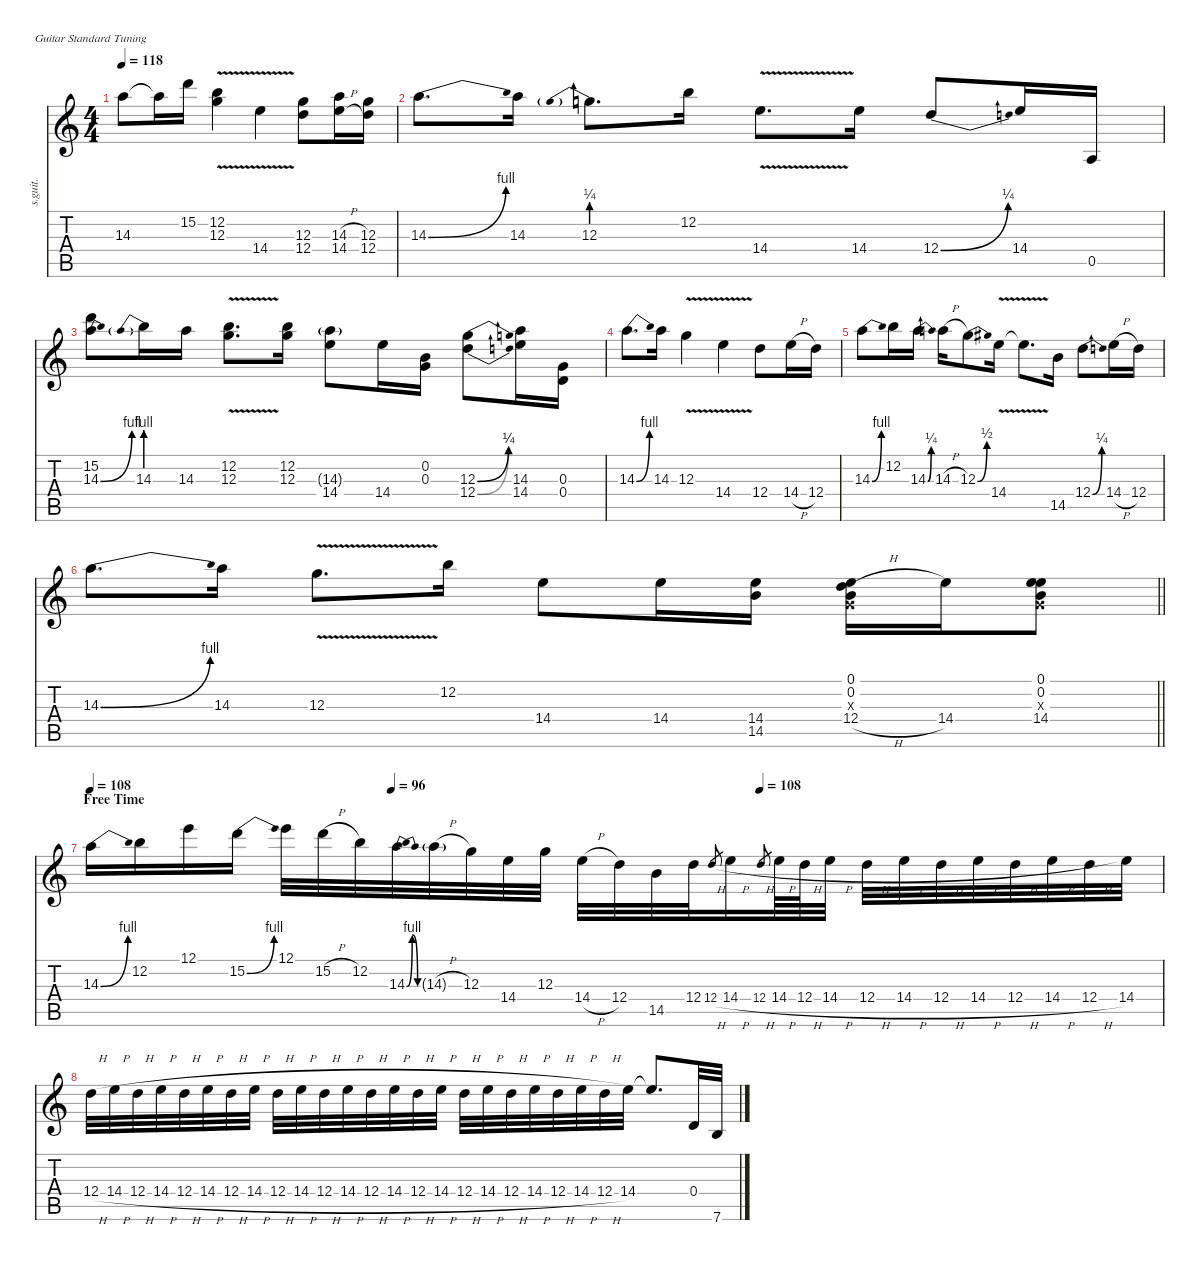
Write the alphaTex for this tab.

\defaultSystemsLayout 4
\hideDynamics
\bracketExtendMode nobrackets
\otherSystemsTrackNameOrientation horizontal
\track ("Guitar (Jimi Hendrix)" "s.guit.") {instrument acousticguitarsteel}
\staff {score tabs}
\tuning (E4 B3 G3 D3 A2 E2)
\ts (4 4)
\tempo 118
\clef g2
\ks c
14.3.8{dy f beam Down} 14.3{t}.16{beam Down} 15.2.16{beam Down} (12.2{v} 12.3{v}).4{dy ff beam Down} 14.4{v}.4{beam Down} (12.3 12.4).8{dy f beam Down} (14.3{h} 14.4{h}).16{beam Down} (12.3 12.4).16{beam Down} |
14.3{be (bend 0 0 30 4)}.8{d dy ff beam Down} 14.3.16{dy f beam Down} 12.3{be (prebend 0 1 60 1)}.8{d dy ff beam Down} 12.2.16{dy f beam Down} 14.4{v}.8{d dy ff beam Down} 14.4.16{dy f beam Down} 12.4{be (bend 0 0 30 1)}.8{beam Up} 14.4.16{beam Up} 0.5.16{beam Up} |
(15.2 14.3{be (bend 0 0 30 4)}).8{beam Down} 14.3{be (prebend 0 4 60 4)}.16{beam Down} 14.3.16{beam Down} (12.2{v} 12.3{v}).8{d dy ff beam Down} (12.2 12.3).16{dy f beam Down} (14.3{g} 14.4).8{beam Down} 14.4.16{beam Down} (0.2 0.3).16{beam Down} (12.3{be (bend 0 0 30 1)} 12.4{be (bend 0 0 30 1)}).8{beam Down} (14.3 14.4).16{beam Down} (0.3 0.4).16{beam Down} |
14.3{be (bend 0 0 30 4)}.8{d dy ff beam Down} 14.3.16{dy f beam Down} 12.3{v}.4{dy ff beam Down} 14.4{v}.4{beam Down} 12.4.8{dy f beam Down} 14.4{h}.16{beam Down} 12.4.16{beam Down} |
14.3{be (bend 0 0 30 4)}.8{dy ff beam Down} 12.2.16{dy f beam Down} 14.3{be (bend 0 0 30 1)}.16{beam Down} 14.3{h}.16{dy ff beam Down} 12.3{be (bend 0 0 30 2)}.8{dy f beam Down} 14.4{v}.16{dy ff beam Down} 14.4{v t}.8{d dy f beam Down} 14.5.16{beam Down} 12.4{be (bend 0 0 30 1)}.8{beam Down} 14.4{h}.16{beam Down} 12.4.16{beam Down} |
\barLineRight lightlight
14.3{be (bend 0 0 30 4)}.8{d beam Down} 14.3.16{beam Down} 12.3{v}.8{d dy ff beam Down} 12.2.16{dy f beam Down} 14.4.8{beam Down} 14.4.16{beam Down} (14.4 14.5).16{beam Down} (0.1 0.2 0.3{x} 12.4{h}).16{beam Down} 14.4.16{beam Down} (0.1 0.2 0.3{x} 14.4).8{beam Down} |
\section ("" "Free Time")
\tempo 108
\tempo (96 0.28125)
\tempo (108 0.625)
14.3{be (bend 0 0 30 4)}.16{dy ff beam Down} 12.2.16{dy f beam Down} 12.1.16{beam Down} 15.2{be (bend 0 0 30 4)}.16{beam Down} 12.1.32{beam Down} 15.2{h}.32{beam Down} 12.2.32{beam Down} 14.3{be (bendrelease 0 0 15 4 30 4 60 0)}.32{beam Down} 14.3{h g}.32{beam Down} 12.3.32{beam Down} 14.4.32{beam Down} 12.3.32{beam Down} 14.4{h}.32{beam Down} 12.4.32{beam Down} 14.5.32{beam Down} 12.4.32{beam Down} 12.4{h}.8{gr dy mp beam Up} 14.4{h}.16{dy f beam Down} 12.4{h}.8{gr dy mp beam Up} 14.4{h}.64{dy f beam Down} 12.4{h}.64{beam Down} 14.4{h}.32{beam Down} 12.4{h}.32{beam Down} 14.4{h}.32{beam Down} 12.4{h}.32{beam Down} 14.4{h}.32{beam Down} 12.4{h}.32{beam Down} 14.4{h}.32{beam Down} 12.4{h}.32{beam Down} 14.4.32{beam Down} |
12.4{h}.32{beam Down} 14.4{h}.32{beam Down} 12.4{h}.32{beam Down} 14.4{h}.32{beam Down} 12.4{h}.32{beam Down} 14.4{h}.32{beam Down} 12.4{h}.32{beam Down} 14.4{h}.32{beam Down} 12.4{h}.32{beam Down} 14.4{h}.32{beam Down} 12.4{h}.32{beam Down} 14.4{h}.32{beam Down} 12.4{h}.32{beam Down} 14.4{h}.32{beam Down} 12.4{h}.32{beam Down} 14.4{h}.32{beam Down} 12.4{h}.32{beam Down} 14.4{h}.32{beam Down} 12.4{h}.32{beam Down} 14.4{h}.32{beam Down} 12.4{h}.32{beam Down} 14.4{h}.32{beam Down} 12.4{h}.32{beam Down} 14.4.32{beam Down} 14.4{t}.8{d beam Up} 0.4.32{dy mf beam Up} 7.6.32{dy f beam Up}
